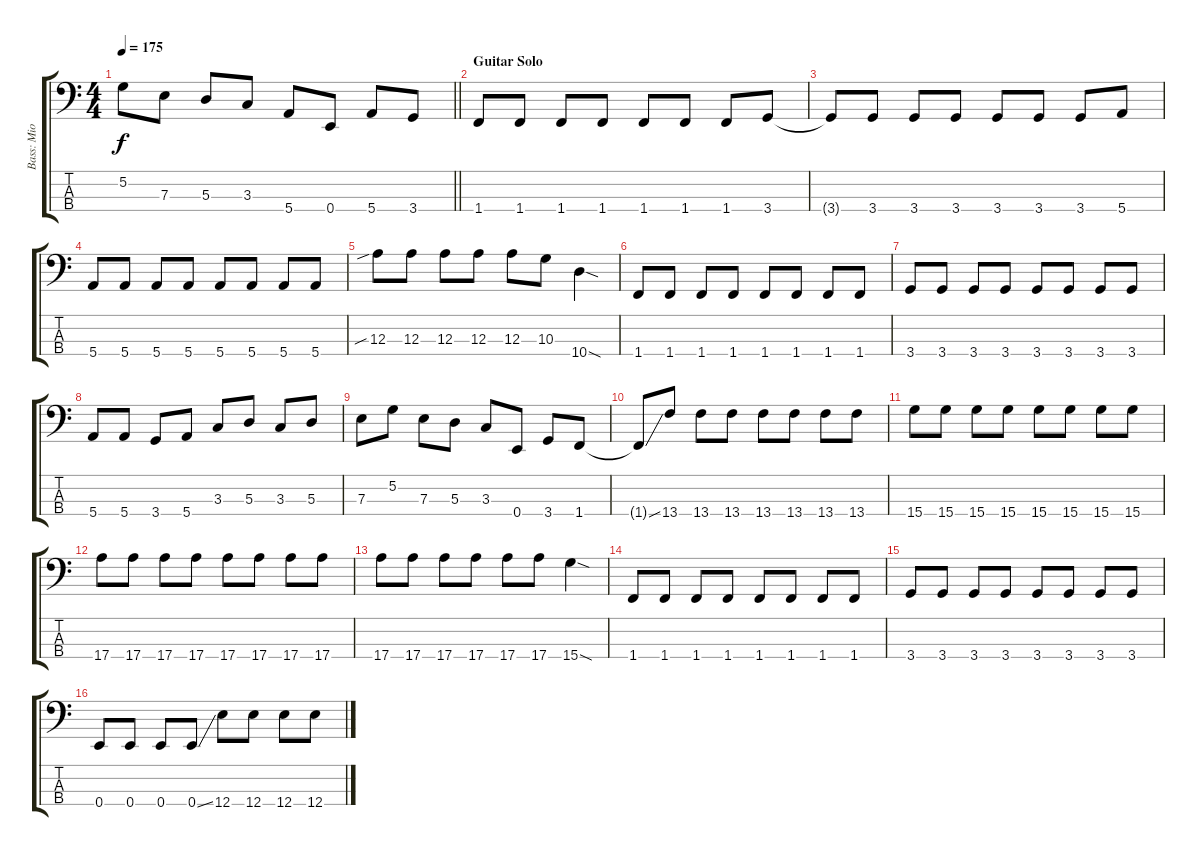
\track ("Bass: Mio Akiyama" "Bass: Mio ") {instrument electricbasspick}
\staff {score tabs}
\tuning (G2 D2 A1 E1) {hide}
\ts (4 4)
\tempo 175
\clef f4
\barLineRight lightlight
\ks c
5.2.8{dy f} 7.3.8 5.3.8 3.3.8 5.4.8 0.4.8 5.4.8 3.4.8 |
\section ("" "Guitar Solo")
1.4.8 1.4.8 1.4.8 1.4.8 1.4.8 1.4.8 1.4.8 3.4.8 |
3.4{t}.8 3.4.8 3.4.8 3.4.8 3.4.8 3.4.8 3.4.8 5.4.8 |
5.4.8 5.4.8 5.4.8 5.4.8 5.4.8 5.4.8 5.4.8 5.4.8 |
12.3{sib}.8 12.3.8 12.3.8 12.3.8 12.3.8 10.3.8 10.4{sod}.4 |
1.4.8 1.4.8 1.4.8 1.4.8 1.4.8 1.4.8 1.4.8 1.4.8 |
3.4.8 3.4.8 3.4.8 3.4.8 3.4.8 3.4.8 3.4.8 3.4.8 |
5.4.8 5.4.8 3.4.8 5.4.8 3.3.8 5.3.8 3.3.8 5.3.8 |
7.3.8 5.2.8 7.3.8 5.3.8 3.3.8 0.4.8 3.4.8 1.4.8 |
1.4{ss t}.8 13.4.8 13.4.8 13.4.8 13.4.8 13.4.8 13.4.8 13.4.8 |
15.4.8 15.4.8 15.4.8 15.4.8 15.4.8 15.4.8 15.4.8 15.4.8 |
17.4.8 17.4.8 17.4.8 17.4.8 17.4.8 17.4.8 17.4.8 17.4.8 |
17.4.8 17.4.8 17.4.8 17.4.8 17.4.8 17.4.8 15.4{sod}.4 |
1.4.8 1.4.8 1.4.8 1.4.8 1.4.8 1.4.8 1.4.8 1.4.8 |
3.4.8 3.4.8 3.4.8 3.4.8 3.4.8 3.4.8 3.4.8 3.4.8 |
0.4.8 0.4.8 0.4.8 0.4{ss}.8 12.4.8 12.4.8 12.4.8 12.4.8
